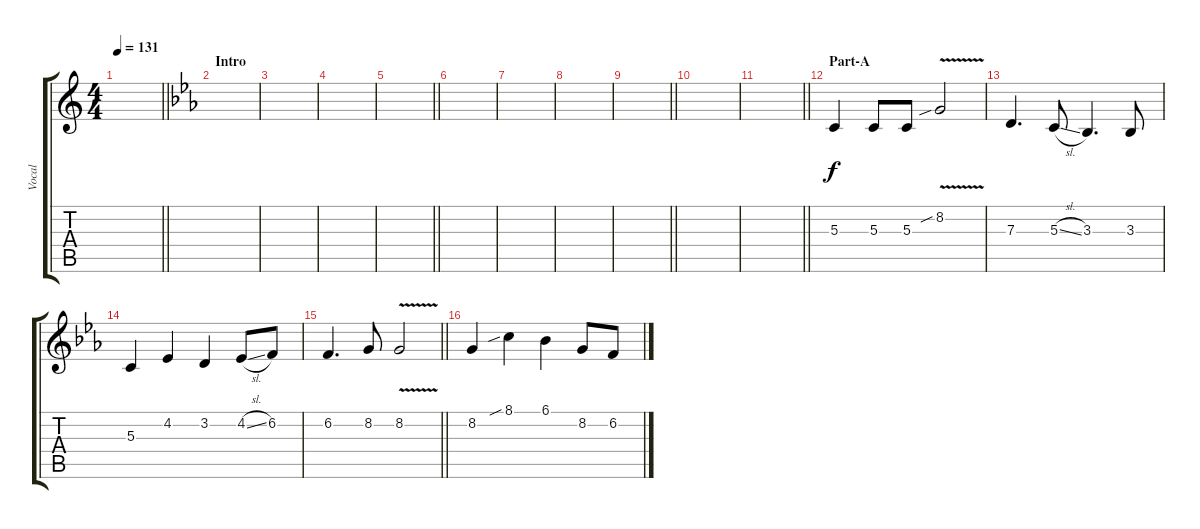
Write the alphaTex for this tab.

\track ("Vocal" "Vocal") {instrument lead2sawtooth}
\staff {score tabs}
\tuning (E4 B3 G3 D3 A2 E2) {hide}
\ts (4 4)
\tempo 131
\clef g2
\barLineRight lightlight
\ks c
|
\section ("" "Intro")
\ks eb
|
|
|
\barLineRight lightlight
|
|
|
|
\barLineRight lightlight
|
|
\barLineRight lightlight
|
\section ("" "Part-A")
5.3.4 5.3.8 5.3.8 8.2{v sib}.2 |
7.3.4{d} 5.3{sl}.8 3.3.4{d} 3.3.8 |
5.3.4 4.2.4 3.2.4 4.2{sl}.8 6.2.8 |
\barLineRight lightlight
6.2.4{d} 8.2.8 8.2{v}.2 |
8.2.4 8.1{sib}.4 6.1.4 8.2.8 6.2.8
